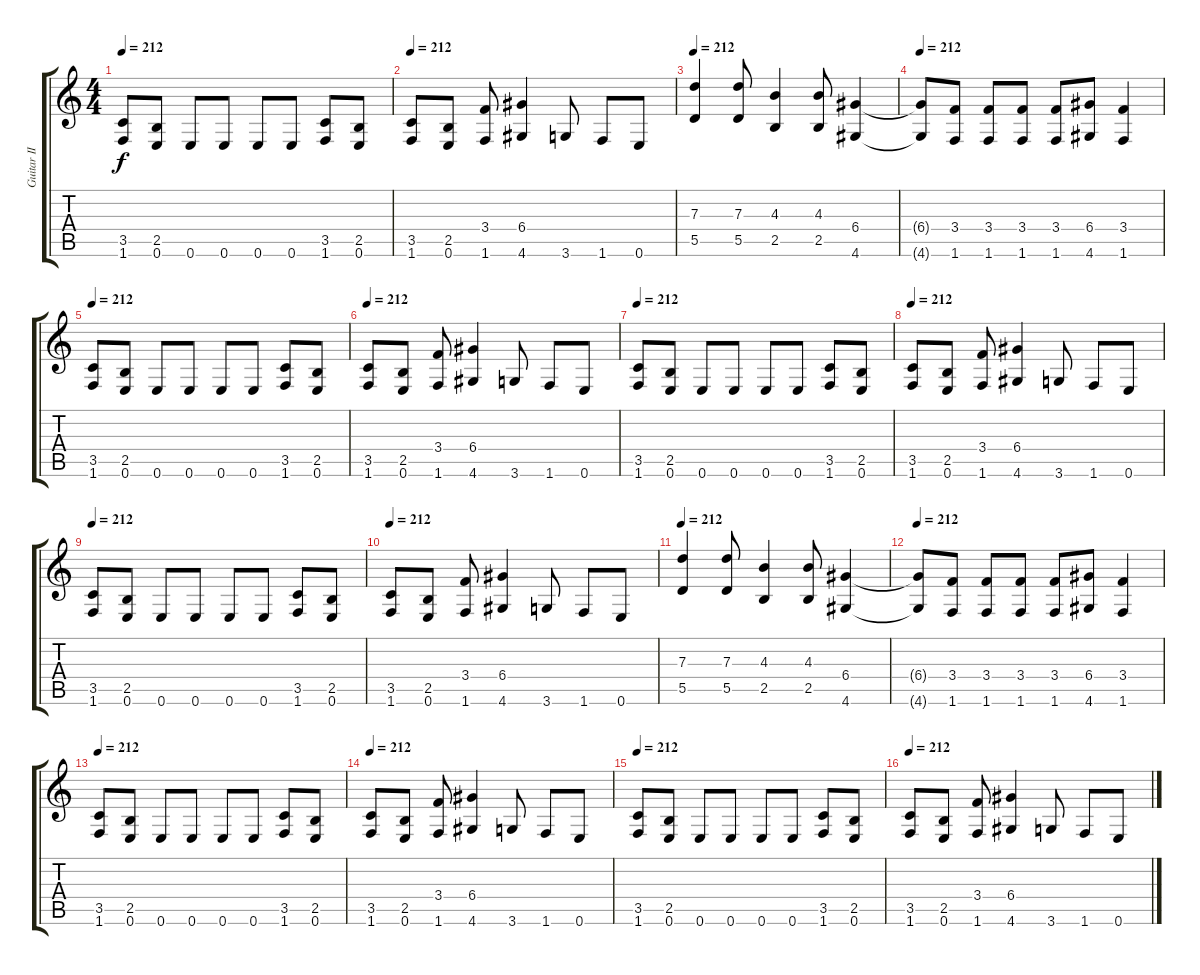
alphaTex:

\track ("Guitar II" "Guitar II") {instrument distortionguitar}
\staff {score tabs}
\tuning (E4 B3 G3 D3 A2 E2) {hide}
\ts (4 4)
\tempo 212
\clef g2
\ks c
(3.5 1.6).8{dy f} (2.5 0.6).8 0.6.8 0.6.8 0.6.8 0.6.8 (3.5 1.6).8 (2.5 0.6).8 |
\tempo 212
(3.5 1.6).8 (2.5 0.6).8 (3.4 1.6).8 (6.4 4.6).4 3.6.8 1.6.8 0.6.8 |
\tempo 212
(7.3 5.5).4 (7.3 5.5).8 (4.3 2.5).4 (4.3 2.5).8 (6.4 4.6).4 |
\tempo 212
(6.4{t} 4.6{t}).8 (3.4 1.6).8 (3.4 1.6).8 (3.4 1.6).8 (3.4 1.6).8 (6.4 4.6).8 (3.4 1.6).4 |
\tempo 212
(3.5 1.6).8 (2.5 0.6).8 0.6.8 0.6.8 0.6.8 0.6.8 (3.5 1.6).8 (2.5 0.6).8 |
\tempo 212
(3.5 1.6).8 (2.5 0.6).8 (3.4 1.6).8 (6.4 4.6).4 3.6.8 1.6.8 0.6.8 |
\tempo 212
(3.5 1.6).8 (2.5 0.6).8 0.6.8 0.6.8 0.6.8 0.6.8 (3.5 1.6).8 (2.5 0.6).8 |
\tempo 212
(3.5 1.6).8 (2.5 0.6).8 (3.4 1.6).8 (6.4 4.6).4 3.6.8 1.6.8 0.6.8 |
\tempo 212
(3.5 1.6).8 (2.5 0.6).8 0.6.8 0.6.8 0.6.8 0.6.8 (3.5 1.6).8 (2.5 0.6).8 |
\tempo 212
(3.5 1.6).8 (2.5 0.6).8 (3.4 1.6).8 (6.4 4.6).4 3.6.8 1.6.8 0.6.8 |
\tempo 212
(7.3 5.5).4 (7.3 5.5).8 (4.3 2.5).4 (4.3 2.5).8 (6.4 4.6).4 |
\tempo 212
(6.4{t} 4.6{t}).8 (3.4 1.6).8 (3.4 1.6).8 (3.4 1.6).8 (3.4 1.6).8 (6.4 4.6).8 (3.4 1.6).4 |
\tempo 212
(3.5 1.6).8 (2.5 0.6).8 0.6.8 0.6.8 0.6.8 0.6.8 (3.5 1.6).8 (2.5 0.6).8 |
\tempo 212
(3.5 1.6).8 (2.5 0.6).8 (3.4 1.6).8 (6.4 4.6).4 3.6.8 1.6.8 0.6.8 |
\tempo 212
(3.5 1.6).8 (2.5 0.6).8 0.6.8 0.6.8 0.6.8 0.6.8 (3.5 1.6).8 (2.5 0.6).8 |
\tempo 212
(3.5 1.6).8 (2.5 0.6).8 (3.4 1.6).8 (6.4 4.6).4 3.6.8 1.6.8 0.6.8
